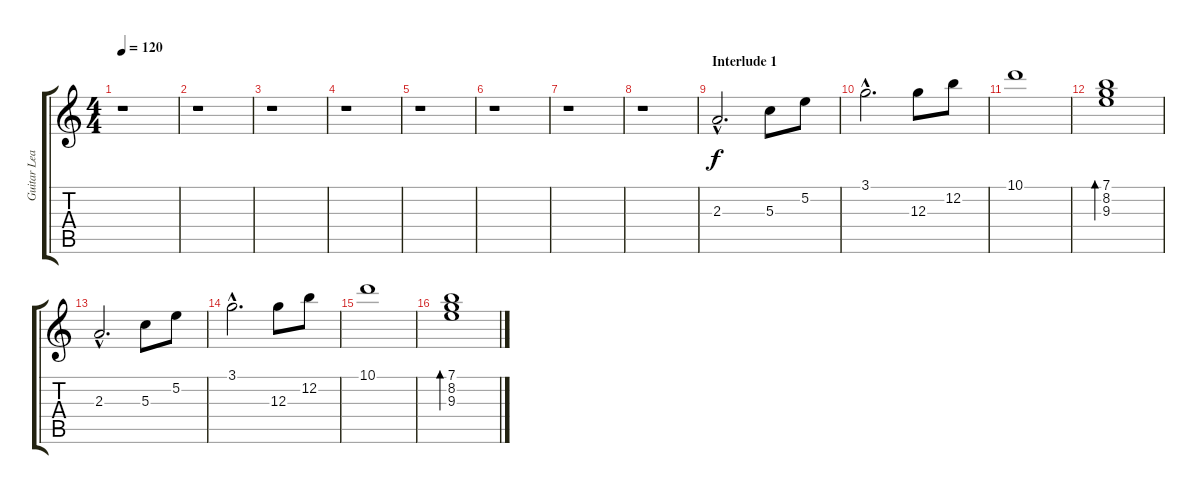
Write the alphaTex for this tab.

\track ("Guitar Lead (Solo)" "Guitar Lea") {instrument distortionguitar}
\staff {score tabs}
\tuning (E4 B3 G3 D3 A2 E2) {hide}
\ts (4 4)
\tempo 120
\clef g2
\ks c
r.1{dy f} |
r.1 |
r.1 |
r.1 |
r.1 |
r.1 |
r.1 |
r.1 |
\section ("" "Interlude 1")
2.3{hac}.2{d volume 16 instrument electricguitarclean} 5.3.8 5.2.8 |
3.1{hac}.2{d} 12.3.8 12.2.8 |
10.1.1 |
(7.1 8.2 9.3).1{bd 120} |
2.3{hac}.2{d volume 16 instrument electricguitarclean} 5.3.8 5.2.8 |
3.1{hac}.2{d} 12.3.8 12.2.8 |
10.1.1 |
(7.1 8.2 9.3).1{bd 120}
